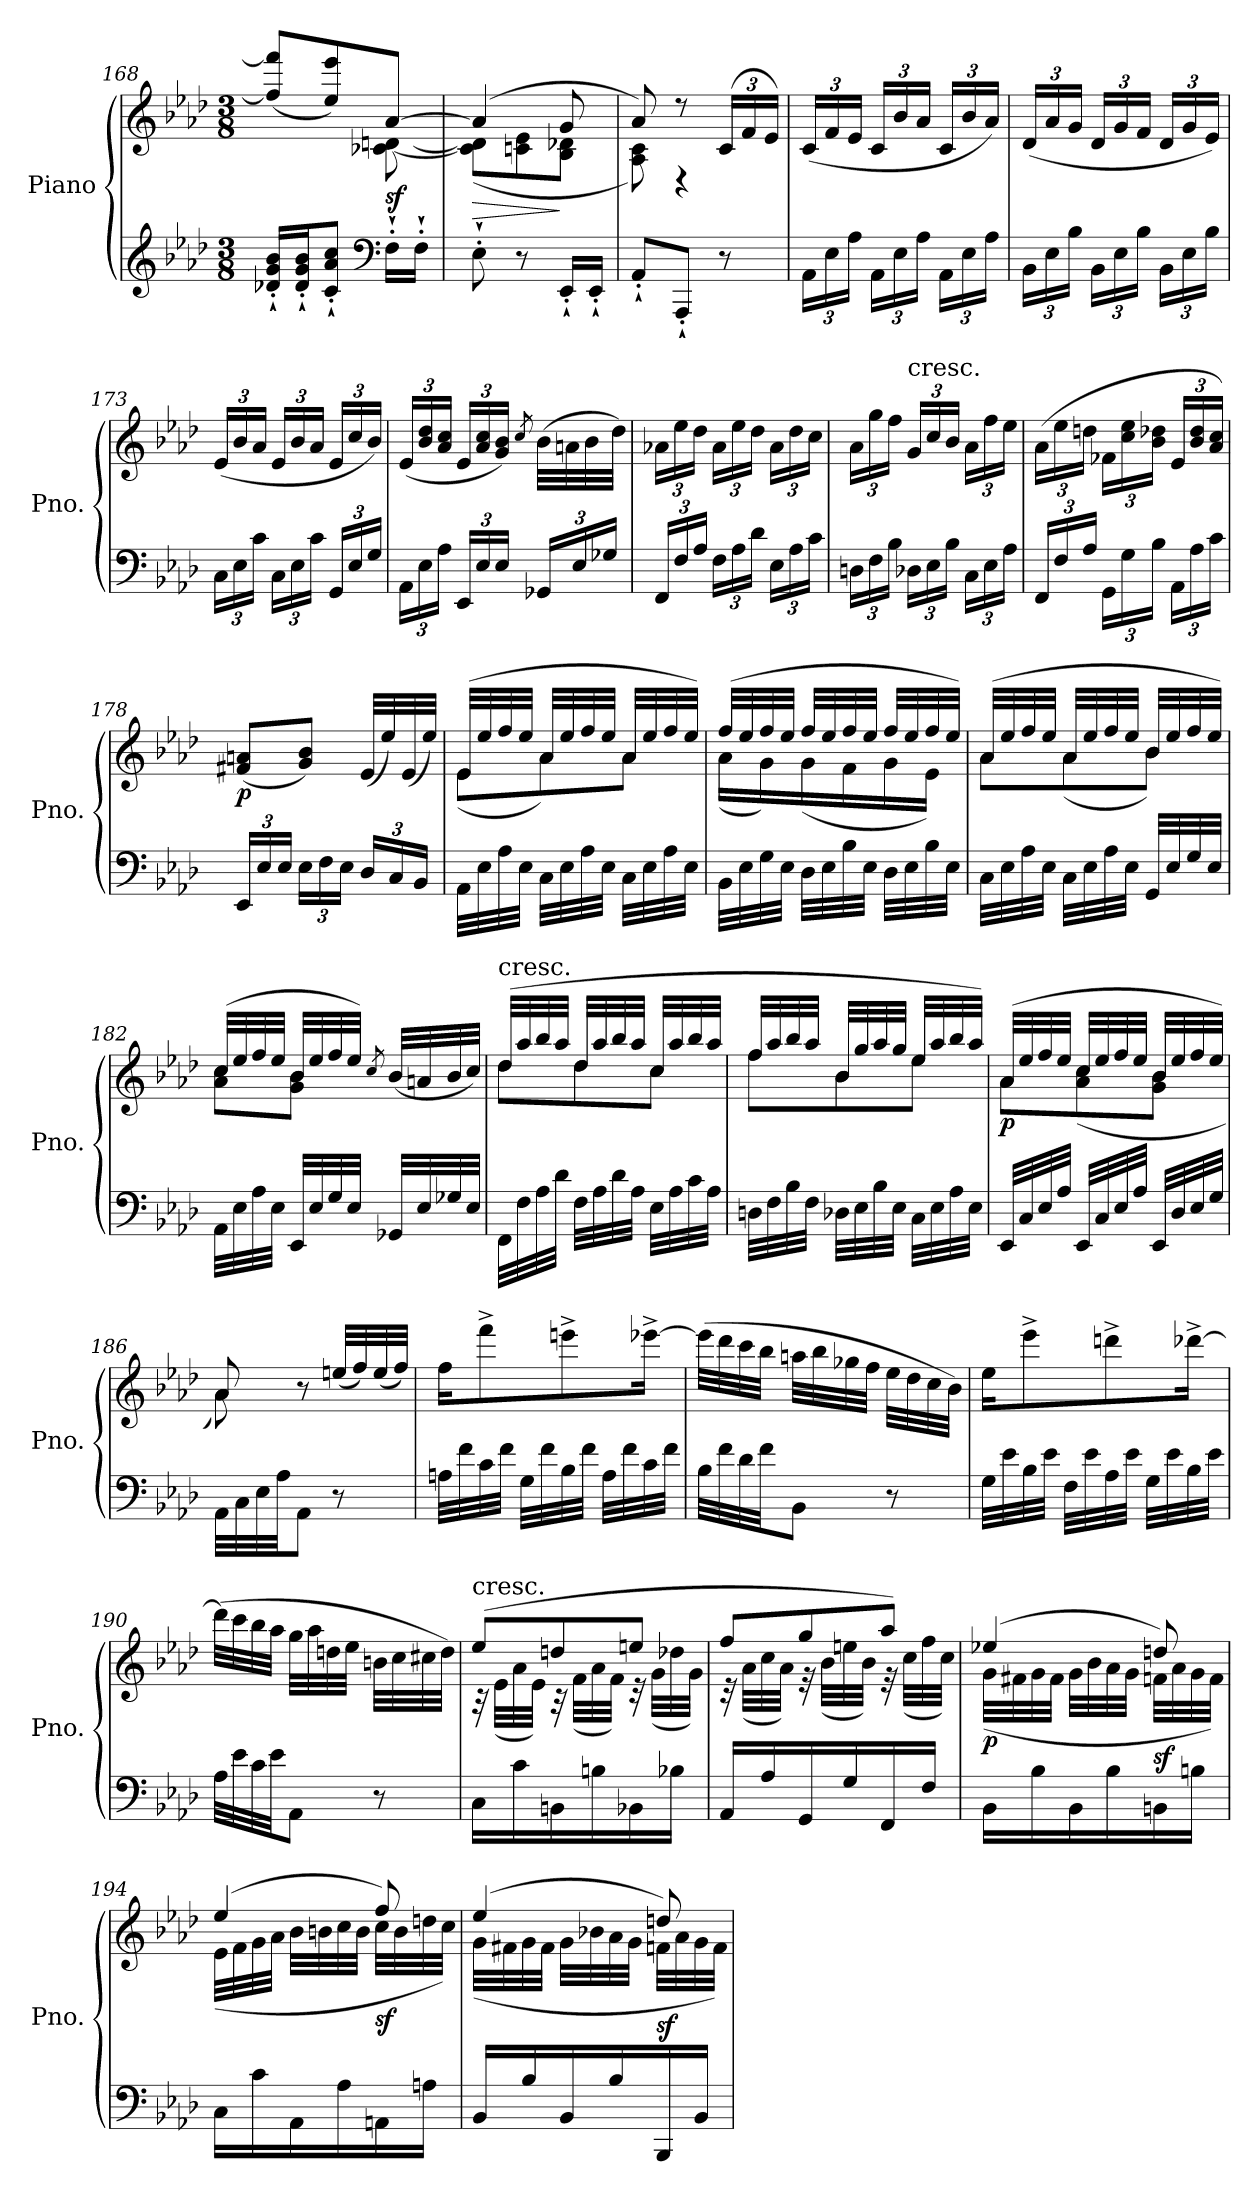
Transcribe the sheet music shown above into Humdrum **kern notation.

**kern	**kern	**dynam
*part1	*part1	*part1
*staff2	*staff1	*staff1/2
*I"Piano	*	*
*I'Pno.	*	*
*clefG2	*clefG2	*
*k[b-e-a-d-]	*k[b-e-a-d-]	*
*A-:	*A-:	*
*M3/8	*M3/8	*
=168	=168	=168
*	*^	*
16d-X/'` 16g/'` 16b-/'`LL	(>8ff/] 8fff/]L	4ryy	.
16d-/'` 16g/'` 16b-/'`J	.	.	.
8c/'` 8a-/'` 8cc/'`J	8ee-/ 8eee-/)	.	.
*clefF4	*	*	*
!	!	!	!LO:DY:b
16F'`\LL	[8a-/J	[8c-X\ [8dn\	sf
16F'`\JJ	.	.	.
=169	=169	=169	=169
!	!	!	!LO:HP:b
8E-'`\	(>4a-/]	(<8c-\] 8d\]L	>
8r	.	8cn\ 8e-\	.
16EE-'`/LL	8g/	8B-\ 8d-X\J	]
16EE-'`/JJ	.	.	.
=170	=170	=170	=170
8AA-'`/L	8a-/)	8A-\ 8c\)	.
8AAA-'`/J	8r	4r	.
*	*Xbrackettup	*	*
8r	(<24c/LL	.	.
.	24f/	.	.
.	24e-/JJ)	.	.
*	*v	*v	*
=171	=171	=171
*Xbrackettup	*	*
24AA-\LL	(<24c/LL	.
24E-\	24f/	.
24A-\JJ	24e-/JJ	.
24AA-\LL	24c/LL	.
24E-\	24b-/	.
24A-\JJ	24a-/JJ	.
24AA-\LL	24c/LL	.
24E-\	24b-/	.
24A-\JJ	24a-/JJ)	.
=172	=172	=172
24BB-\LL	(<24d-/LL	.
24E-\	24a-/	.
24B-\JJ	24g/JJ	.
24BB-\LL	24d-/LL	.
24E-\	24g/	.
24B-\JJ	24f/JJ	.
24BB-\LL	24d-/LL	.
24E-\	24g/	.
24B-\JJ	24e-/JJ)	.
=173	=173	=173
24C\LL	(<24e-/LL	.
24E-\	24b-/	.
24c\JJ	24a-/JJ	.
24C\LL	24e-/LL	.
24E-\	24b-/	.
24c\JJ	24a-/JJ	.
24GG/LL	24e-/LL	.
24E-/	24cc/	.
24G/JJ	24b-/JJ)	.
=174	=174	=174
24AA-\LL	(<24e-/LL	.
24E-\	24b-/ 24dd-/	.
24A-\JJ	24a-/ 24cc/JJ	.
24EE-/LL	24e-/LL	.
24E-/	24a-/ 24cc/	.
24E-/JJ	24g/ 24b-/JJ)	.
.	8qcc/	.
24GG-X/LL	(>32b-\LLL	.
.	32an\	.
24E-/	.	.
.	32b-\	.
24G-X/JJ	.	.
.	32dd-\JJJ)	.
=175	=175	=175
24FF/LL	24a-X\LL	.
24F/	24ee-\	.
24A-/JJ	24dd-\JJ	.
24F\LL	24a-\LL	.
24A-\	24ee-\	.
24d-\JJ	24dd-\JJ	.
24E-\LL	24a-\LL	.
24A-\	24dd-\	.
24c\JJ	24cc\JJ	.
=176	=176	=176
24Dn\LL	24a-\LL	.
24F\	24gg\	.
24B-\JJ	24ff\JJ	.
!	!LO:TX:a:t=cresc.	!
24D-X\LL	24g/LL	.
24E-\	24cc/	.
24B-\JJ	24b-/JJ	.
24C\LL	24a-\LL	.
24E-\	24ff\	.
24A-\JJ	24ee-\JJ	.
=177	=177	=177
24FF/LL	(>24a-\LL	.
24F/	24ee-\	.
24A-/JJ	24ddn\JJ	.
24GG\LL	24f-X\LL	.
24G\	24cc\ 24ee-\	.
24B-\JJ	24b-\ 24dd-X\JJ	.
24AA-\LL	24e-/LL	.
24A-\	24b-/ 24dd-/	.
24c\JJ	24a-/ 24cc/JJ)	.
=178	=178	=178
!	!	!LO:DY:b
24EE-/LL	(<8f#X/ 8an/L	p
24E-/	.	.
24E-/JJ	.	.
24E-\LL	8g/ 8b-/J)	.
24F\	.	.
24E-\JJ	.	.
24D-/LL	(<32e-/LLL	.
.	32ee-/)	.
24C/	.	.
.	(<32e-/	.
24BB-/JJ	.	.
.	32ee-/JJJ)	.
=179	=179	=179
*	*^	*
32AA-\LLL	(>32e-/LLL	(<8e-\L	.
32E-\	32ee-/	.	.
32A-\	32ff/	.	.
32E-\JJJ	32ee-/JJJ	.	.
32C\LLL	32a-/LLL	8a-\)	.
32E-\	32ee-/	.	.
32A-\	32ff/	.	.
32E-\JJJ	32ee-/JJJ	.	.
32C\LLL	32a-/LLL	8a-\J	.
32E-\	32ee-/	.	.
32A-\	32ff/	.	.
32E-\JJJ	32ee-/JJJ)	.	.
=180	=180	=180	=180
32BB-\LLL	(>32ff/LLL	(<16a-\LL	.
32E-\	32ee-/	.	.
32G\	32ff/	16g\)	.
32E-\JJJ	32ee-/JJJ	.	.
32D-\LLL	32ff/LLL	(<16g\	.
32E-\	32ee-/	.	.
32B-\	32ff/	16f\	.
32E-\JJJ	32ee-/JJJ	.	.
32D-\LLL	32ff/LLL	16g\	.
32E-\	32ee-/	.	.
32B-\	32ff/	16e-\JJ)	.
32E-\JJJ	32ee-/JJJ)	.	.
=181	=181	=181	=181
32C\LLL	(>32a-/LLL	8a-\L	.
32E-\	32ee-/	.	.
32A-\	32ff/	.	.
32E-\JJJ	32ee-/JJJ	.	.
32C\LLL	32a-/LLL	(<8a-\	.
32E-\	32ee-/	.	.
32A-\	32ff/	.	.
32E-\JJJ	32ee-/JJJ	.	.
32GG/LLL	32b-/LLL	8b-\J)	.
32E-/	32ee-/	.	.
32G/	32ff/	.	.
32E-/JJJ	32ee-/JJJ)	.	.
=182	=182	=182	=182
32AA-\LLL	(>32cc/LLL	8a-\ 8cc\L	.
32E-\	32ee-/	.	.
32A-\	32ff/	.	.
32E-\JJJ	32ee-/JJJ	.	.
32EE-/LLL	32b-/LLL	8g\ 8b-\J	.
32E-/	32ee-/	.	.
32G/	32ff/	.	.
32E-/JJJ	32ee-/JJJ)	.	.
.	8qcc/	.	.
32GG-X/LLL	(>32b-/LLL	8ryy	.
32E-/	32an/	.	.
32G-X/	32b-/	.	.
32E-/JJJ	32cc/JJJ)	.	.
=183	=183	=183	=183
!	!LO:TX:a:t=cresc.	!	!
32FF\LLL	(>32dd-/LLL	8dd-\L	.
32F\	32aa-/	.	.
32A-\	32bb-/	.	.
32d-\JJJ	32aa-/JJJ	.	.
32F\LLL	32dd-/LLL	8dd-\	.
32A-\	32aa-/	.	.
32d-\	32bb-/	.	.
32A-\JJJ	32aa-/JJJ	.	.
32E-\LLL	32cc/LLL	8cc\J	.
32A-\	32aa-/	.	.
32c\	32bb-/	.	.
32A-\JJJ	32aa-/JJJ	.	.
=184	=184	=184	=184
32Dn\LLL	32ff/LLL	8ff\L	.
32F\	32aa-/	.	.
32B-\	32bb-/	.	.
32F\JJJ	32aa-/JJJ	.	.
32D-X\LLL	32b-/LLL	8b-\	.
32E-\	32gg/	.	.
32B-\	32aa-/	.	.
32E-\JJJ	32gg/JJJ	.	.
32C\LLL	32ee-/LLL	8ee-\J	.
32E-\	32aa-/	.	.
32A-\	32bb-/	.	.
32E-\JJJ	32aa-/JJJ)	.	.
=185	=185	=185	=185
!	!	!	!LO:DY:b
32EE-/LLL	(>32a-/LLL	8a-\L	p
32C/	32ee-/	.	.
32E-/	32ff/	.	.
32A-/JJJ	32ee-/JJJ	.	.
32EE-/LLL	32cc/LLL	(<8a-\ 8cc\	.
32C/	32ee-/	.	.
32E-/	32ff/	.	.
32A-/JJJ	32ee-/JJJ	.	.
32EE-/LLL	32b-/LLL	8g\ 8b-\J	.
32D-/	32ee-/	.	.
32E-/	32ff/	.	.
32G/JJJ	32ee-/JJJ)	.	.
=186	=186	=186	=186
32AA-\LLL	8a-/	8a-\)	.
32C\	.	.	.
32E-\	.	.	.
32A-\JJ	.	.	.
8AA-\J	8r	4ryy	.
8r	(>32een/LLL	.	.
.	32ff/)	.	.
.	(>32ee/	.	.
.	32ff/JJJ)	.	.
*	*v	*v	*
=187	=187	=187
32An\LLL	16ff\KL	.
32f\	.	.
32c\	8fff^\	.
32f\JJJ	.	.
32G\LLL	.	.
32f\	.	.
32B-\	8eeen^\	.
32f\JJJ	.	.
32A\LLL	.	.
32f\	.	.
32c\	[16eee-X^\Jk	.
32f\JJJ	.	.
=188	=188	=188
32B-\LLL	(>32eee-\LLL]	.
32f\	32ddd-\	.
32d-\	32ccc\	.
32f\JJ	32bb-\JJJ	.
8BB-\J	32aan\LLL	.
.	32bb-\	.
.	32gg-X\	.
.	32ff\JJJ	.
8r	32ee-\LLL	.
.	32dd-\	.
.	32cc\	.
.	32b-\JJJ)	.
=189	=189	=189
32G\LLL	16ee-\KL	.
32e-\	.	.
32B-\	8eee-^\	.
32e-\JJJ	.	.
32F\LLL	.	.
32e-\	.	.
32A-\	8dddn^\	.
32e-\JJJ	.	.
32G\LLL	.	.
32e-\	.	.
32B-\	[16ddd-X^\Jk	.
32e-\JJJ	.	.
=190	=190	=190
32A-\LLL	(>32ddd-\LLL]	.
32e-\	32ccc\	.
32c\	32bb-\	.
32e-\JJ	32aa-\JJJ	.
8AA-\J	32gg\LLL	.
.	32aa-\	.
.	32ddn\	.
.	32ee-\JJJ	.
8r	32bn\LLL	.
.	32cc\	.
.	32cc#X\	.
.	32dd\JJJ)	.
=191	=191	=191
*	*^	*
!	!LO:TX:a:t=cresc.	!	!
16C\LL	(>8ee-/L	32r	.
.	.	(<32e-\LLL	.
16c\	.	32a-\	.
.	.	32e-\JJJ)	.
16BBn\	8ddn/	32r	.
.	.	(<32f\LLL	.
16Bn\	.	32a-\	.
.	.	32f\JJJ)	.
16BB-X\	8een/J	32r	.
.	.	(<32g\LLL	.
16B-X\JJ	.	32dd-X\	.
.	.	32g\JJJ)	.
=192	=192	=192	=192
16AA-/LL	8ff/L	32r	.
.	.	(<32a-\LLL	.
16A-/	.	32cc\	.
.	.	32a-\JJJ)	.
16GG/	8gg/	32r	.
.	.	(<32b-\LLL	.
16G/	.	32een\	.
.	.	32b-\JJJ)	.
16FF/	8aa-/J)	32r	.
.	.	(<32cc\LLL	.
16F/JJ	.	32ff\	.
.	.	32cc\JJJ)	.
=193	=193	=193	=193
!	!	!	!LO:DY:b
16BB-\LL	(>4ee-X/	(<32g\LLL	p
.	.	32f#X\	.
16B-\	.	32g\	.
.	.	32f#\JJJ	.
16BB-\	.	32g\LLL	.
.	.	32b-\	.
16B-\	.	32a-\	.
.	.	32g\JJJ	.
!	!	!	!LO:DY:b
16BBn\	8ddn/)	32fn\LLL	sf
.	.	32a-\	.
16Bn\JJ	.	32g\	.
.	.	32f\JJJ)	.
=194	=194	=194	=194
16C\LL	(>4ee-/	(<32e-\LLL	.
.	.	32f\	.
16c\	.	32g\	.
.	.	32a-\JJJ	.
16AA-\	.	32b-\LLL	.
.	.	32bn\	.
16A-\	.	32cc\	.
.	.	32b\JJJ	.
!	!	!	!LO:DY:b
16AAn\	8ff/)	32cc\LLL	sf
.	.	32b\	.
16An\JJ	.	32ddn\	.
.	.	32cc\JJJ)	.
=195	=195	=195	=195
16BB-/LL	(>4ee-/	(<32g\LLL	.
.	.	32f#X\	.
16B-/	.	32g\	.
.	.	32f#\JJJ	.
16BB-/	.	32g\LLL	.
.	.	32b-X\	.
16B-/	.	32a-\	.
.	.	32g\JJJ	.
!	!	!	!LO:DY:b
16BBB-/	8ddn/)	32fn\LLL	sf
.	.	32a-\	.
16BB-/JJ	.	32g\	.
.	.	32f\JJJ)	.
*	*v	*v	*
=	=	=
*-	*-	*-
